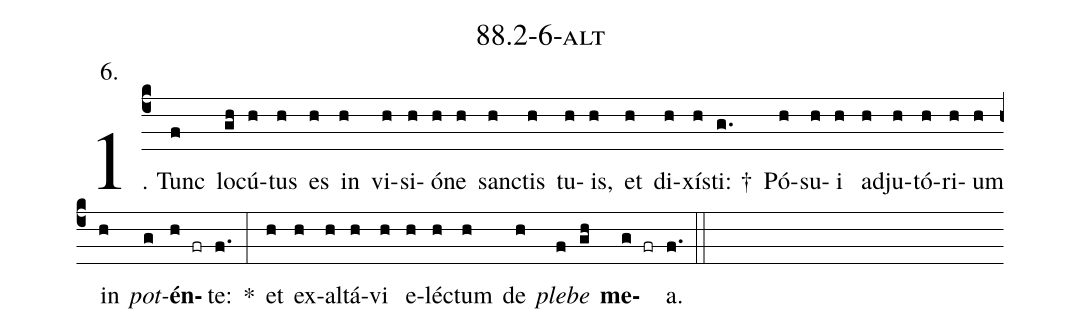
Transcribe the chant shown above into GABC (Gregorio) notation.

name: 88.2-6-alt;
annotation: 6.;
%%
(c4)1. Tunc(f) lo(gh)cú(h)tus(h) es(h) in(h) vi(h)si(h)ó(h)ne(h) sanc(h)tis(h) tu(h)is,(h) et(h) di(h)xís(h)ti: †(g.) Pó(h)su(h)i(h) ad(h)ju(h)tó(h)ri(h)um(h) in(h) <i>pot</i>(g)<b>én</b>(h fr)te:(f.) *(:) et(h) ex(h)al(h)tá(h)vi(h) e(h)léc(h)tum(h) de(h) <i>ple</i>(f)<i>be</i>(gh) <b>me</b>(g fr)a.(f.) (::)


%E(h) u(h) o(f) u(gh) a(g) e.(f.) (::)
